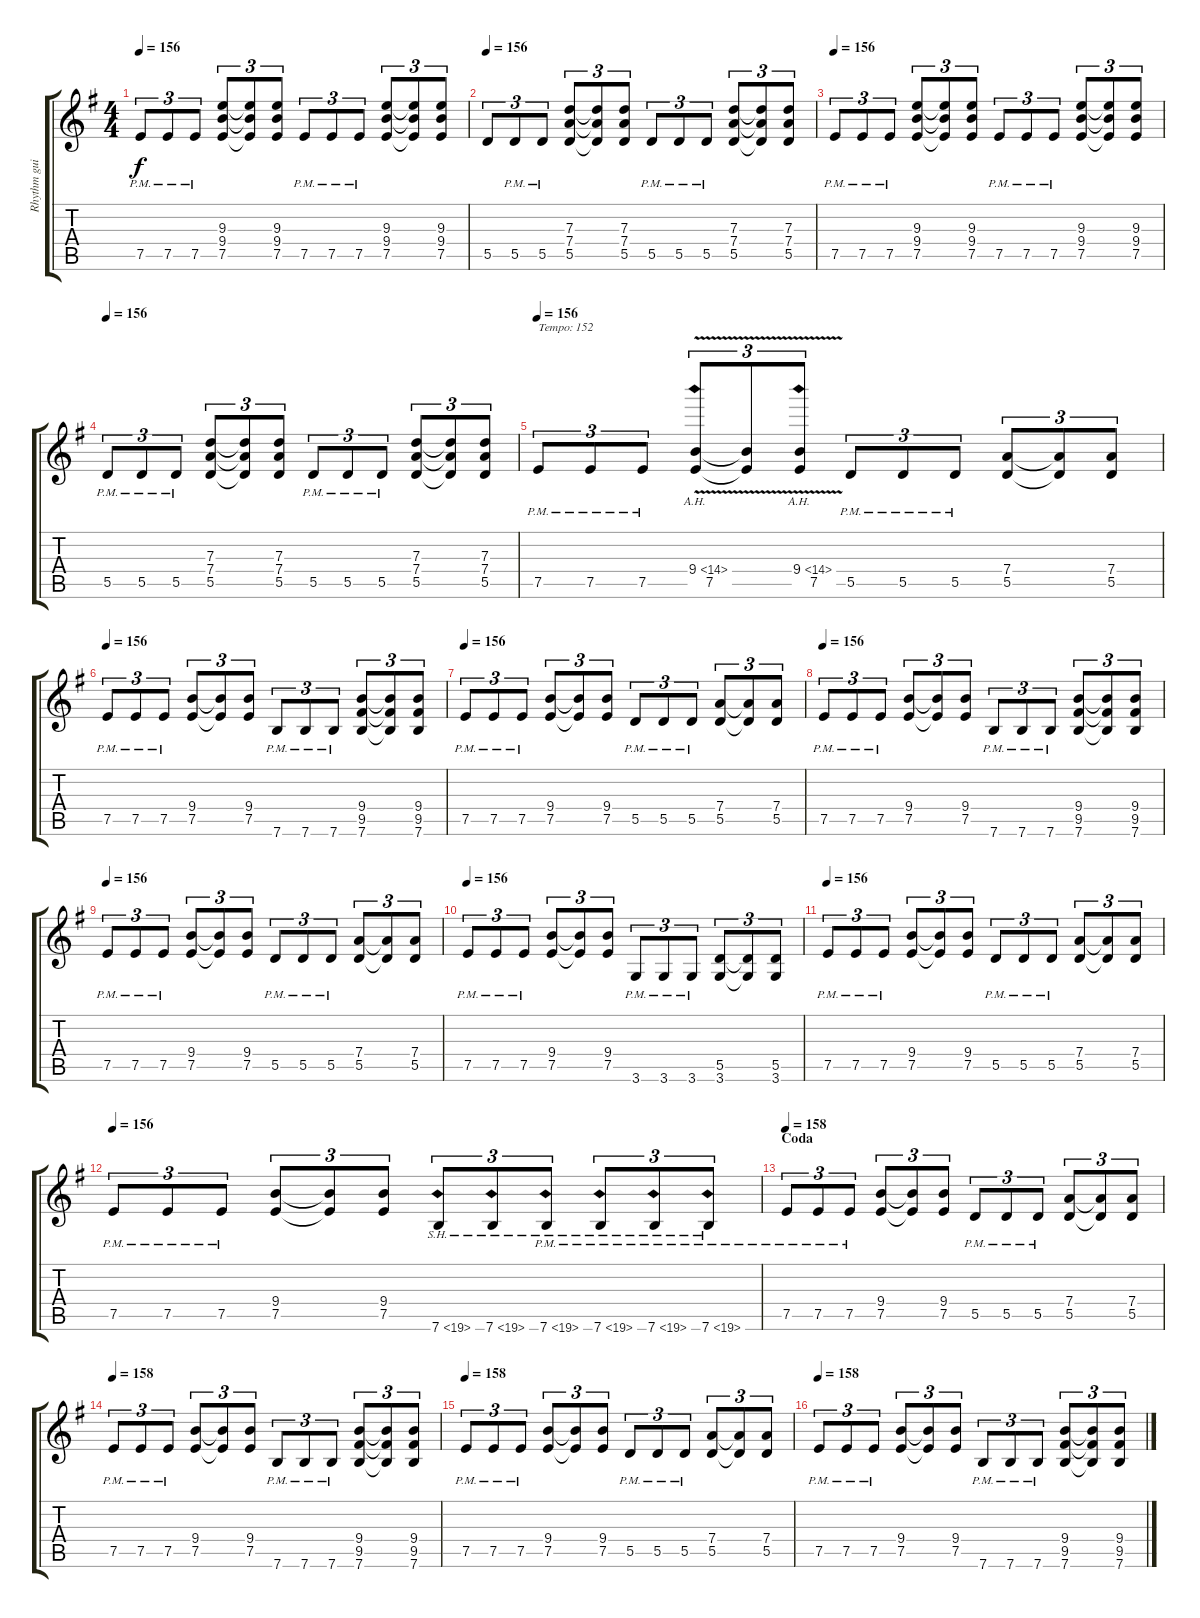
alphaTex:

\track ("Rhythm guitar" "Rhythm gui") {instrument distortionguitar}
\staff {score tabs}
\tuning (E4 B3 G3 D3 A2 E2) {hide}
\ts (4 4)
\tempo 156
\clef g2
\ks eminor
7.5{pm}.8{tu (3 2) dy f volume 12 balance 11} 7.5{pm}.8{tu (3 2)} 7.5{pm}.8{tu (3 2)} (9.3 9.4 7.5).8{tu (3 2)} (9.3{t} 9.4{t} 7.5{t}).8{tu (3 2)} (9.3 9.4 7.5).8{tu (3 2)} 7.5{pm}.8{tu (3 2)} 7.5{pm}.8{tu (3 2)} 7.5{pm}.8{tu (3 2)} (9.3 9.4 7.5).8{tu (3 2)} (9.3{t} 9.4{t} 7.5{t}).8{tu (3 2)} (9.3 9.4 7.5).8{tu (3 2)} |
\tempo 156
5.5.8{tu (3 2) volume 12 balance 11} 5.5{pm}.8{tu (3 2)} 5.5{pm}.8{tu (3 2)} (7.3 7.4 5.5).8{tu (3 2)} (7.3{t} 7.4{t} 5.5{t}).8{tu (3 2)} (7.3 7.4 5.5).8{tu (3 2)} 5.5{pm}.8{tu (3 2)} 5.5{pm}.8{tu (3 2)} 5.5{pm}.8{tu (3 2)} (7.3 7.4 5.5).8{tu (3 2)} (7.3{t} 7.4{t} 5.5{t}).8{tu (3 2)} (7.3 7.4 5.5).8{tu (3 2)} |
\tempo 156
7.5{pm}.8{tu (3 2) volume 12 balance 11} 7.5{pm}.8{tu (3 2)} 7.5{pm}.8{tu (3 2)} (9.3 9.4 7.5).8{tu (3 2)} (9.3{t} 9.4{t} 7.5{t}).8{tu (3 2)} (9.3 9.4 7.5).8{tu (3 2)} 7.5{pm}.8{tu (3 2)} 7.5{pm}.8{tu (3 2)} 7.5{pm}.8{tu (3 2)} (9.3 9.4 7.5).8{tu (3 2)} (9.3{t} 9.4{t} 7.5{t}).8{tu (3 2)} (9.3 9.4 7.5).8{tu (3 2)} |
\tempo 156
5.5{pm}.8{tu (3 2) volume 12 balance 11} 5.5{pm}.8{tu (3 2)} 5.5{pm}.8{tu (3 2)} (7.3 7.4 5.5).8{tu (3 2)} (7.3{t} 7.4{t} 5.5{t}).8{tu (3 2)} (7.3 7.4 5.5).8{tu (3 2)} 5.5{pm}.8{tu (3 2)} 5.5{pm}.8{tu (3 2)} 5.5{pm}.8{tu (3 2)} (7.3 7.4 5.5).8{tu (3 2)} (7.3{t} 7.4{t} 5.5{t}).8{tu (3 2)} (7.3 7.4 5.5).8{tu (3 2)} |
\tempo 156
7.5{pm}.8{tu (3 2) txt "Tempo: 152" volume 12 balance 12} 7.5{pm}.8{tu (3 2)} 7.5{pm}.8{tu (3 2)} (9.4{ah 5 v} 7.5).8{tu (3 2)} (9.4{t} 7.5{t}).8{tu (3 2)} (9.4{ah 5 v} 7.5).8{tu (3 2)} 5.5{pm}.8{tu (3 2)} 5.5{pm}.8{tu (3 2)} 5.5{pm}.8{tu (3 2)} (7.4 5.5).8{tu (3 2)} (7.4{t} 5.5{t}).8{tu (3 2)} (7.4 5.5).8{tu (3 2)} |
\tempo 156
7.5{pm}.8{tu (3 2)} 7.5{pm}.8{tu (3 2)} 7.5{pm}.8{tu (3 2)} (9.4 7.5).8{tu (3 2)} (9.4{t} 7.5{t}).8{tu (3 2)} (9.4 7.5).8{tu (3 2)} 7.6{pm}.8{tu (3 2)} 7.6{pm}.8{tu (3 2)} 7.6{pm}.8{tu (3 2)} (9.4 9.5 7.6).8{tu (3 2)} (9.4{t} 9.5{t} 7.6{t}).8{tu (3 2)} (9.4 9.5 7.6).8{tu (3 2)} |
\tempo 156
7.5{pm}.8{tu (3 2) volume 12 balance 4} 7.5{pm}.8{tu (3 2)} 7.5{pm}.8{tu (3 2)} (9.4 7.5).8{tu (3 2)} (9.4{t} 7.5{t}).8{tu (3 2)} (9.4 7.5).8{tu (3 2)} 5.5{pm}.8{tu (3 2)} 5.5{pm}.8{tu (3 2)} 5.5{pm}.8{tu (3 2)} (7.4 5.5).8{tu (3 2)} (7.4{t} 5.5{t}).8{tu (3 2)} (7.4 5.5).8{tu (3 2)} |
\tempo 156
7.5{pm}.8{tu (3 2)} 7.5{pm}.8{tu (3 2)} 7.5{pm}.8{tu (3 2)} (9.4 7.5).8{tu (3 2)} (9.4{t} 7.5{t}).8{tu (3 2)} (9.4 7.5).8{tu (3 2)} 7.6{pm}.8{tu (3 2)} 7.6{pm}.8{tu (3 2)} 7.6{pm}.8{tu (3 2)} (9.4 9.5 7.6).8{tu (3 2)} (9.4{t} 9.5{t} 7.6{t}).8{tu (3 2)} (9.4 9.5 7.6).8{tu (3 2)} |
\tempo 156
7.5{pm}.8{tu (3 2) volume 12 balance 12} 7.5{pm}.8{tu (3 2)} 7.5{pm}.8{tu (3 2)} (9.4 7.5).8{tu (3 2)} (9.4{t} 7.5{t}).8{tu (3 2)} (9.4 7.5).8{tu (3 2)} 5.5{pm}.8{tu (3 2)} 5.5{pm}.8{tu (3 2)} 5.5{pm}.8{tu (3 2)} (7.4 5.5).8{tu (3 2)} (7.4{t} 5.5{t}).8{tu (3 2)} (7.4 5.5).8{tu (3 2)} |
\tempo 156
7.5{pm}.8{tu (3 2)} 7.5{pm}.8{tu (3 2)} 7.5{pm}.8{tu (3 2)} (9.4 7.5).8{tu (3 2)} (9.4{t} 7.5{t}).8{tu (3 2)} (9.4 7.5).8{tu (3 2)} 3.6{pm}.8{tu (3 2)} 3.6{pm}.8{tu (3 2)} 3.6{pm}.8{tu (3 2)} (5.5 3.6).8{tu (3 2)} (5.5{t} 3.6{t}).8{tu (3 2)} (5.5 3.6).8{tu (3 2)} |
\tempo 156
7.5{pm}.8{tu (3 2) volume 12 balance 4} 7.5{pm}.8{tu (3 2)} 7.5{pm}.8{tu (3 2)} (9.4 7.5).8{tu (3 2)} (9.4{t} 7.5{t}).8{tu (3 2)} (9.4 7.5).8{tu (3 2)} 5.5{pm}.8{tu (3 2)} 5.5{pm}.8{tu (3 2)} 5.5{pm}.8{tu (3 2)} (7.4 5.5).8{tu (3 2)} (7.4{t} 5.5{t}).8{tu (3 2)} (7.4 5.5).8{tu (3 2)} |
\tempo 156
7.5{pm}.8{tu (3 2)} 7.5{pm}.8{tu (3 2)} 7.5{pm}.8{tu (3 2)} (9.4 7.5).8{tu (3 2)} (9.4{t} 7.5{t}).8{tu (3 2)} (9.4 7.5).8{tu (3 2)} 7.6{sh 12}.8{tu (3 2)} 7.6{sh 12}.8{tu (3 2)} 7.6{sh 12 pm}.8{tu (3 2)} 7.6{sh 12 pm}.8{tu (3 2)} 7.6{sh 12 pm}.8{tu (3 2)} 7.6{sh 12 pm}.8{tu (3 2)} |
\section ("" "Coda")
\tempo 158
7.5{pm}.8{tu (3 2) volume 12 balance 4} 7.5{pm}.8{tu (3 2)} 7.5{pm}.8{tu (3 2)} (9.4 7.5).8{tu (3 2)} (9.4{t} 7.5{t}).8{tu (3 2)} (9.4 7.5).8{tu (3 2)} 5.5{pm}.8{tu (3 2)} 5.5{pm}.8{tu (3 2)} 5.5{pm}.8{tu (3 2)} (7.4 5.5).8{tu (3 2)} (7.4{t} 5.5{t}).8{tu (3 2)} (7.4 5.5).8{tu (3 2)} |
\tempo 158
7.5{pm}.8{tu (3 2)} 7.5{pm}.8{tu (3 2)} 7.5{pm}.8{tu (3 2)} (9.4 7.5).8{tu (3 2)} (9.4{t} 7.5{t}).8{tu (3 2)} (9.4 7.5).8{tu (3 2)} 7.6{pm}.8{tu (3 2)} 7.6{pm}.8{tu (3 2)} 7.6{pm}.8{tu (3 2)} (9.4 9.5 7.6).8{tu (3 2)} (9.4{t} 9.5{t} 7.6{t}).8{tu (3 2)} (9.4 9.5 7.6).8{tu (3 2)} |
\tempo 158
7.5{pm}.8{tu (3 2) volume 12 balance 4} 7.5{pm}.8{tu (3 2)} 7.5{pm}.8{tu (3 2)} (9.4 7.5).8{tu (3 2)} (9.4{t} 7.5{t}).8{tu (3 2)} (9.4 7.5).8{tu (3 2)} 5.5{pm}.8{tu (3 2)} 5.5{pm}.8{tu (3 2)} 5.5{pm}.8{tu (3 2)} (7.4 5.5).8{tu (3 2)} (7.4{t} 5.5{t}).8{tu (3 2)} (7.4 5.5).8{tu (3 2)} |
\tempo 158
7.5{pm}.8{tu (3 2)} 7.5{pm}.8{tu (3 2)} 7.5{pm}.8{tu (3 2)} (9.4 7.5).8{tu (3 2)} (9.4{t} 7.5{t}).8{tu (3 2)} (9.4 7.5).8{tu (3 2)} 7.6{pm}.8{tu (3 2)} 7.6{pm}.8{tu (3 2)} 7.6{pm}.8{tu (3 2)} (9.4 9.5 7.6).8{tu (3 2)} (9.4{t} 9.5{t} 7.6{t}).8{tu (3 2)} (9.4 9.5 7.6).8{tu (3 2)}
